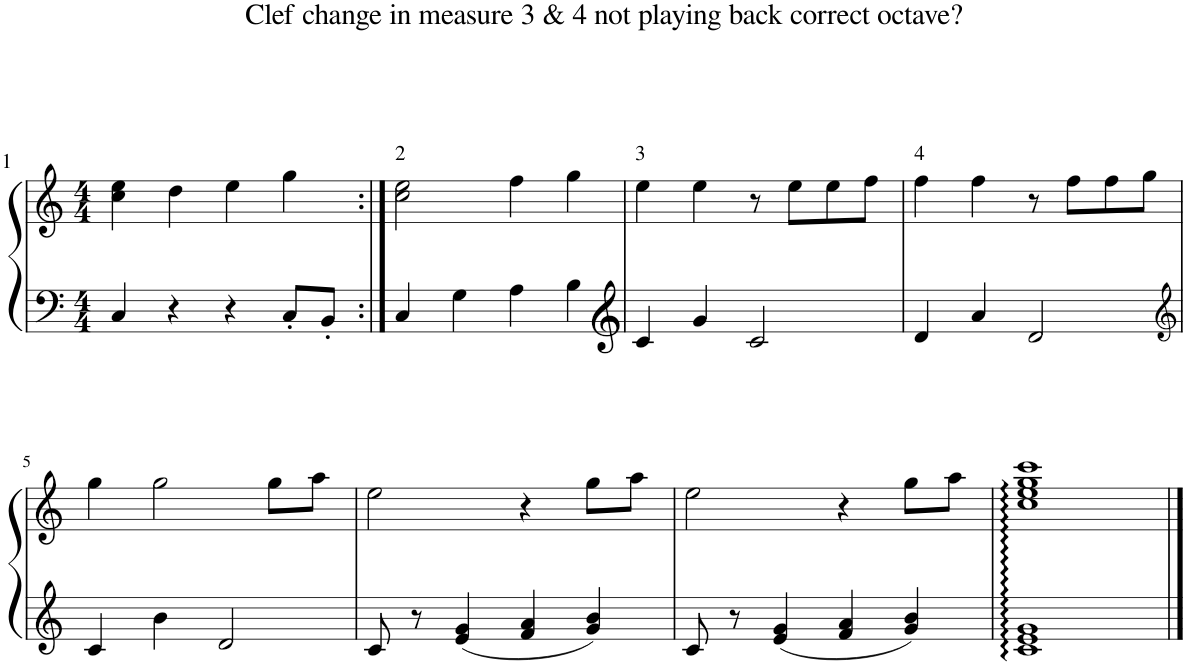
**kern	**kern
*part1	*part1
*staff2	*staff1
*I"Piano	*
*I'Pno.	*
*clefF4	*clefG2
*k[]	*k[]
*M4/4	*M4/4
=1	=1
!	!LO:TX:a:t=1
4C/	4cc\ 4ee\
4r	4dd\
4r	4ee\
8C'/L	4gg\
8BB'/J	.
=2:|!	=2:|!
!	!LO:TX:a:t=2
4C/	2cc\ 2ee\
4G\	.
4A\	4ff\
4B\	4gg\
=3	=3
!	!LO:TX:a:t=3
4EE/	4ee\
4BB/	4ee\
2EE/	8r
.	8ee\L
.	8ee\
.	8ff\J
=4	=4
!	!LO:TX:a:t=4
4FF/	4ff\
4C/	4ff\
2FF/	8r
.	8ff\L
.	8ff\
.	8gg\J
!!LO:LB:g=z
=5	=5
*clefG2	*
4c/	4gg\
4b\	2gg\
2d/	.
.	8gg\L
.	8aa\J
=6	=6
8c/	2ee\
8r	.
4e/ 4g/	.
4f/ 4a/	4r
4g/ 4b/	8gg\L
.	8aa\J
=7	=7
8c/	2ee\
8r	.
4e/ 4g/	.
4f/ 4a/	4r
4g/ 4b/	8gg\L
.	8aa\J
=8	=8
*	*^
1c 1e 1g	1ccc	1cc: 1ee: 1gg:
*	*v	*v
==	==
*-	*-
